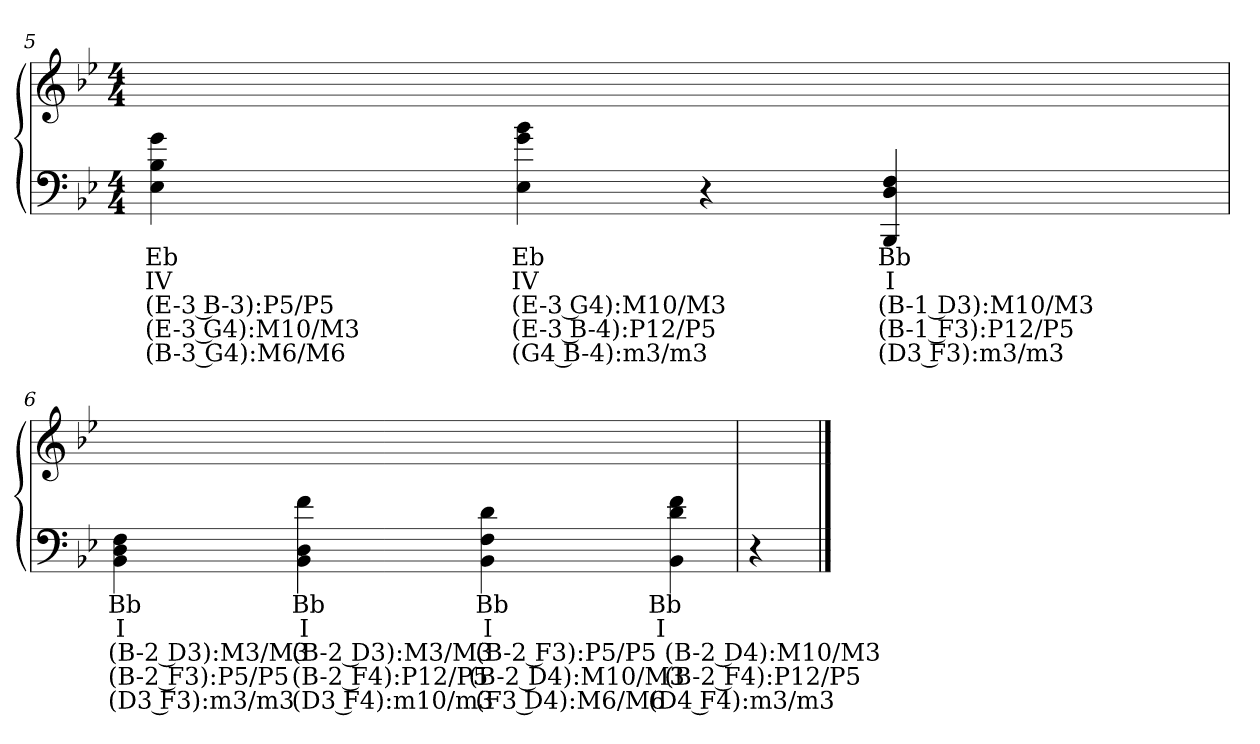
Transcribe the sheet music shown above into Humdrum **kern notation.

**kern	**text	**text	**text	**text	**text	**kern
*part2	*part2	*part2	*part2	*part2	*part2	*part1
*staff2	*staff2	*staff2	*staff2	*staff2	*staff2	*staff1
*clefF4	*	*	*	*	*	*clefG2
*k[b-e-]	*	*	*	*	*	*k[b-e-]
*B-:	*	*	*	*	*	*B-:
*M4/4	*	*	*	*	*	*M4/4
=5	=5	=5	=5	=5	=5	=5
4E- 4B- 4g	Eb	IV	(E-3 B-3):P5/P5	(E-3 G4):M10/M3	(B-3 G4):M6/M6	1ryy
4E- 4g 4b-	Eb	IV	(E-3 G4):M10/M3	(E-3 B-4):P12/P5	(G4 B-4):m3/m3	.
4r	.	.	.	.	.	.
4BBB- 4D 4F	Bb	I	(B-1 D3):M10/M3	(B-1 F3):P12/P5	(D3 F3):m3/m3	.
=6	=6	=6	=6	=6	=6	=6
4BB- 4D 4F	Bb	I	(B-2 D3):M3/M3	(B-2 F3):P5/P5	(D3 F3):m3/m3	1ryy
4BB- 4D 4f	Bb	I	(B-2 D3):M3/M3	(B-2 F4):P12/P5	(D3 F4):m10/m3	.
4BB- 4F 4d	Bb	I	(B-2 F3):P5/P5	(B-2 D4):M10/M3	(F3 D4):M6/M6	.
4BB- 4d 4f	Bb	I	(B-2 D4):M10/M3	(B-2 F4):P12/P5	(D4 F4):m3/m3	.
=7	=7	=7	=7	=7	=7	=7
4r	.	.	.	.	.	4ryy
==	==	==	==	==	==	==
*-	*-	*-	*-	*-	*-	*-
